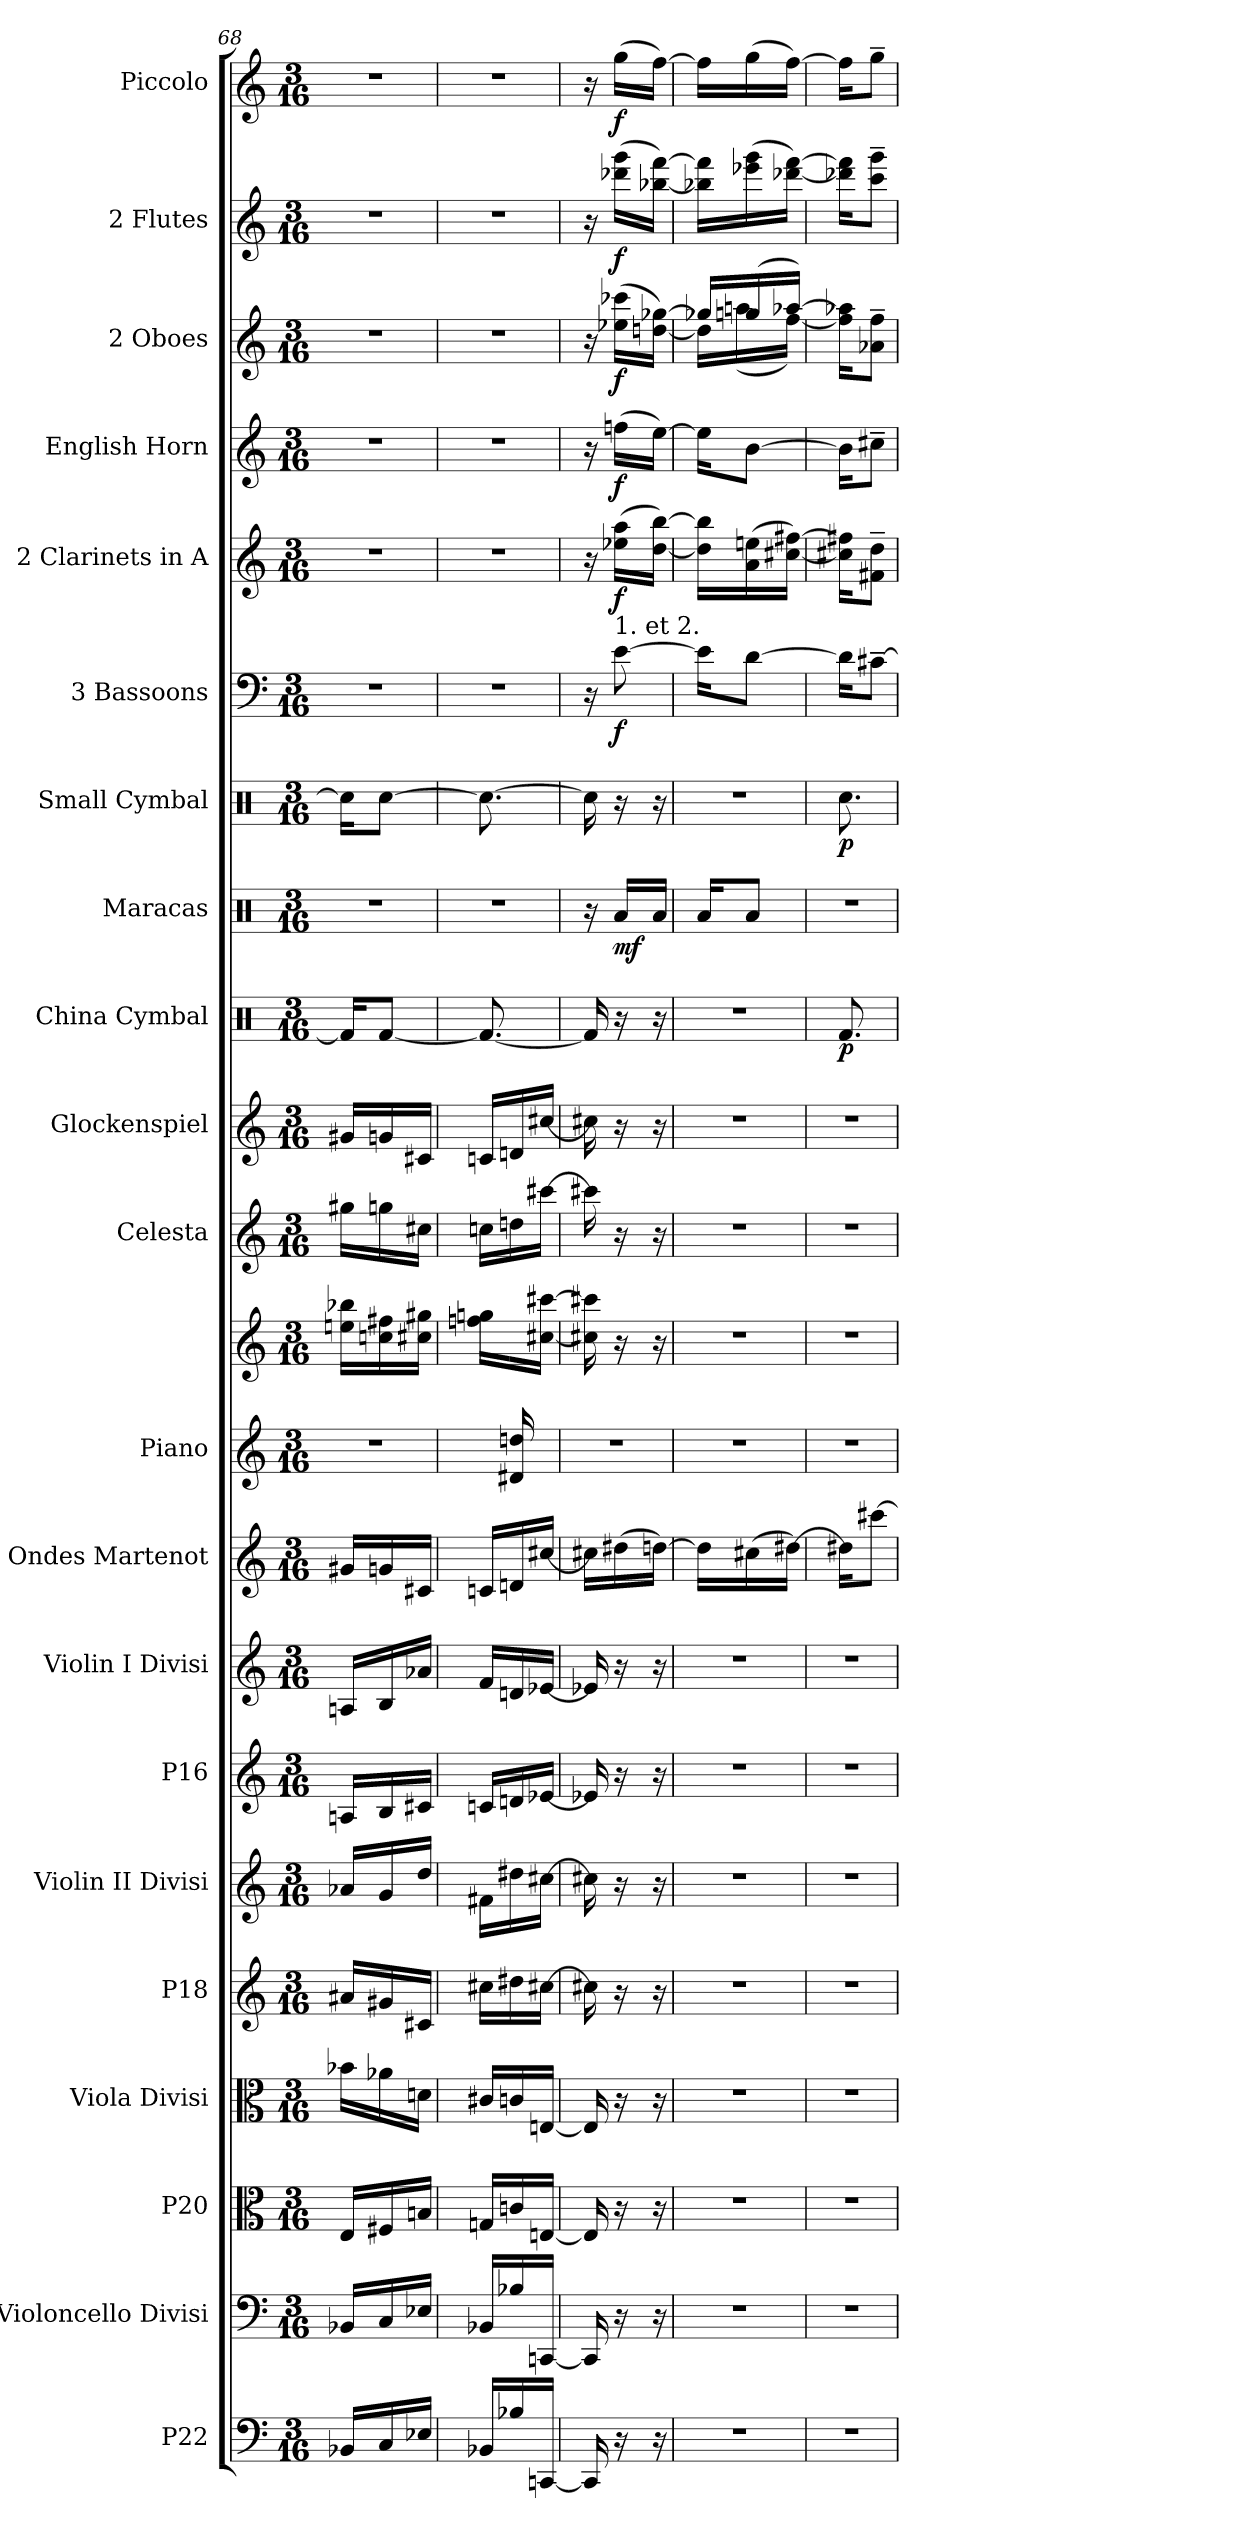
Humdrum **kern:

**kern	**kern	**kern	**kern	**kern	**kern	**kern	**kern	**kern	**kern	**kern	**kern	**kern	**kern	**dynam	**kern	**dynam	**kern	**dynam	**kern	**dynam	**kern	**dynam	**kern	**dynam	**kern	**dynam	**kern	**dynam	**kern	**dynam
*part21	*part20	*part19	*part18	*part17	*part16	*part15	*part14	*part13	*part12	*part12	*part11	*part10	*part9	*part9	*part8	*part8	*part7	*part7	*part6	*part6	*part5	*part5	*part4	*part4	*part3	*part3	*part2	*part2	*part1	*part1
*staff22	*staff21	*staff20	*staff19	*staff18	*staff17	*staff16	*staff15	*staff14	*staff13	*staff12	*staff11	*staff10	*staff9	*staff9	*staff8	*staff8	*staff7	*staff7	*staff6	*staff6	*staff5	*staff5	*staff4	*staff4	*staff3	*staff3	*staff2	*staff2	*staff1	*staff1
*I"P22	*I"Violoncello Divisi	*I"P20	*I"Viola Divisi	*I"P18	*I"Violin II Divisi	*I"P16	*I"Violin I Divisi	*I"Ondes Martenot	*I"Piano	*	*I"Celesta	*I"Glockenspiel	*I"China Cymbal	*	*I"Maracas	*	*I"Small Cymbal	*	*I"3 Bassoons	*	*I"2 Clarinets in A	*	*I"English Horn	*	*I"2 Oboes	*	*I"2 Flutes	*	*I"Piccolo	*
*	*I'Vc.	*	*I'Vla.	*	*I'Vln. II	*	*I'Vln. I	*	*I'Pno.	*	*I'Cel.	*I'Glock.	*	*	*	*	*	*	*I'Bsn.	*	*I'Cl.	*	*	*	*I'Ob.	*	*I'Fl.	*	*I'Picc.	*
*clefF4	*clefF4	*clefC3	*clefC3	*clefG2	*clefG2	*clefG2	*clefG2	*clefG2	*clefG2	*clefG2	*clefG2	*clefG2	*clefX	*	*clefX	*	*clefX	*	*clefF4	*	*clefG2	*	*clefG2	*	*clefG2	*	*clefG2	*	*clefG2	*
*	*	*	*	*	*	*	*	*	*	*	*ITrd-7c-12	*ITrd-14c-24	*	*	*	*	*	*	*	*	*ITrd2c3	*	*ITrd4c7	*	*	*	*	*	*ITrd-7c-12	*
*k[]	*k[]	*k[]	*k[]	*k[]	*k[]	*k[]	*k[]	*k[]	*k[]	*k[]	*k[]	*k[]	*k[]	*	*k[]	*	*k[]	*	*k[]	*	*k[f#c#g#]	*	*k[b-]	*	*k[]	*	*k[]	*	*k[]	*
*M3/16	*M3/16	*M3/16	*M3/16	*M3/16	*M3/16	*M3/16	*M3/16	*M3/16	*M3/16	*M3/16	*M3/16	*M3/16	*M3/16	*	*M3/16	*	*M3/16	*	*M3/16	*	*M3/16	*	*M3/16	*	*M3/16	*	*M3/16	*	*M3/16	*
=68	=68	=68	=68	=68	=68	=68	=68	=68	=68	=68	=68	=68	=68	=68	=68	=68	=68	=68	=68	=68	=68	=68	=68	=68	=68	=68	=68	=68	=68	=68
!	!	!	!	!	!	!	!	!	!LO:N:vis=1	!	!	!	!	!	!LO:N:vis=1	!	!	!	!LO:N:vis=1	!	!LO:N:vis=1	!	!LO:N:vis=1	!	!LO:N:vis=1	!	!LO:N:vis=1	!	!LO:N:vis=1	!
16BB-Xi/LL	16BB-Xi/LL	16Ei/LL	16b-Xi\LL	16a#Xi/LL	16a-Xi/LL	16Ani/LL	16Ani/LL	16g#Xi/LL	8.r	16eeni\ 16bb-XiLL	16ggg#Xi\LL	16ggg#Xi/LL	16Rfi/KL]	.	8.r	.	16Rcci\KL]	.	8.r	.	8.r	.	8.r	.	8.r	.	8.r	.	8.r	.
16Ci/	16Ci/	16F#Xi/	16a-Xi\	16g#Xi/	16gi/	16Bi/	16Bi/	16gni/	.	16ccni\ 16ff#Xi	16gggni\	16gggni/	[<8Rfi/J	.	.	.	[>8Rcci\J	.	.	.	.	.	.	.	.	.	.	.	.	.
16E-Xi/JJ	16E-Xi/JJ	16Bni/JJ	16dni\JJ	16c#Xi/JJ	16ddi/JJ	16c#Xi/JJ	16a-Xi/JJ	16c#Xi/JJ	.	16cc#Xi\ 16gg#XiJJ	16ccc#Xi\JJ	16ccc#Xi/JJ	.	.	.	.	.	.	.	.	.	.	.	.	.	.	.	.	.	.
=69	=69	=69	=69	=69	=69	=69	=69	=69	=69	=69	=69	=69	=69	=69	=69	=69	=69	=69	=69	=69	=69	=69	=69	=69	=69	=69	=69	=69	=69	=69
*	*	*	*	*	*	*	*	*	*^	*	*	*	*	*	*	*	*	*	*	*	*	*	*	*	*	*	*	*	*	*
!	!	!	!	!	!	!	!	!	!	!LO:N:vis=1	!	!	!	!	!	!LO:N:vis=1	!	!	!	!LO:N:vis=1	!	!LO:N:vis=1	!	!LO:N:vis=1	!	!LO:N:vis=1	!	!LO:N:vis=1	!	!LO:N:vis=1	!
16BB-Xi/LL	16BB-Xi/LL	16Gni/LL	16c#Xi/LL	16cc#Xi\LL	16f#Xi\LL	16cni/LL	16fi/LL	16cni/LL	16ryy	8.ryy	16ffni\ 16ggniLL	16cccni\LL	16cccni/LL	8.Rfi/_<	.	8.r	.	8.Rcci\_>	.	8.r	.	8.r	.	8.r	.	8.r	.	8.r	.	8.r	.
16B-Xi/	16B-Xi/	16cni/	16cni/	16dd#Xi\	16dd#Xi\	16dni/	16dni/	16dni/	16d#Xi/ 16ddni	.	16ryy	16dddni\	16dddni/	.	.	.	.	.	.	.	.	.	.	.	.	.	.	.	.	.	.
[<16CCni/JJ	[<16CCni/JJ	[<16Eni/JJ	[<16Eni/JJ	[>16cc#Xi\JJ	[>16cc#Xi\JJ	[<16e-Xi/JJ	[<16e-Xi/JJ	[>16cc#Xi/JJ	16ryy	.	[<16cc#Xi\ [>16ccc#XiJJ	[>16cccc#Xi\JJ	[>16cccc#Xi/JJ	.	.	.	.	.	.	.	.	.	.	.	.	.	.	.	.	.	.
*	*	*	*	*	*	*	*	*	*v	*v	*	*	*	*	*	*	*	*	*	*	*	*	*	*	*	*	*	*	*	*	*
=70	=70	=70	=70	=70	=70	=70	=70	=70	=70	=70	=70	=70	=70	=70	=70	=70	=70	=70	=70	=70	=70	=70	=70	=70	=70	=70	=70	=70	=70	=70
!	!	!	!	!	!	!	!	!	!LO:N:vis=1	!	!	!	!	!	!	!	!	!	!	!	!	!	!	!	!	!	!	!	!	!
16CCi/]	16CCi/]	16Ei/]	16Ei/]	16cc#Xi\]	16cc#Xi\]	16e-Xi/]	16e-Xi/]	16cc#Xi\LL]	8.r	16cc#Xi\] 16ccc#Xi]	16cccc#Xi\]	16cccc#Xi\]	16Rfi/]	.	16r	.	16Rcci\]	.	16r	.	16r	.	16r	.	16r	.	16r	.	16r	.
!	!	!	!	!	!	!	!	!	!	!	!	!	!	!	!	!	!	!	!LO:TX:a:t=1. et 2.	!	!	!	!	!	!	!	!	!	!	!
16r	16r	16r	16r	16r	16r	16r	16r	(16dd#Xi\	.	16r	16r	16r	16r	.	16Rai/LL	mf	16r	.	[>8ei\	f	(16ccni\ 16ff#iLL	f	(16b-Xi\LL	f	(16ee-Xi\ 16ccc-XiLL	f	(16ddd-Xi\ 16gggiLL	f	(16gggi\LL	f
16r	16r	16r	16r	16r	16r	16r	16r	[>16ddni\JJ)	.	16r	16r	16r	16r	.	16Rai/JJ	.	16r	.	.	.	[<16bi\ [>16gg#iJJ)	.	[>16ai\JJ)	.	[<16ddni\ [>16gg-XiJJ)	.	[<16bb-Xi\ [>16fffiJJ)	.	[>16fffi\JJ)	.
=71	=71	=71	=71	=71	=71	=71	=71	=71	=71	=71	=71	=71	=71	=71	=71	=71	=71	=71	=71	=71	=71	=71	=71	=71	=71	=71	=71	=71	=71	=71
!LO:N:vis=1	!LO:N:vis=1	!LO:N:vis=1	!LO:N:vis=1	!LO:N:vis=1	!LO:N:vis=1	!LO:N:vis=1	!LO:N:vis=1	!	!LO:N:vis=1	!LO:N:vis=1	!LO:N:vis=1	!LO:N:vis=1	!LO:N:vis=1	!	!	!	!LO:N:vis=1	!	!	!	!	!	!	!	!	!	!	!	!	!
*	*	*	*	*	*	*	*	*	*	*	*	*	*	*	*	*	*	*	*	*	*	*	*	*	*^	*	*	*	*	*
8.r	8.r	8.r	8.r	8.r	8.r	8.r	8.r	16ddi\LL]	8.r	8.r	8.r	8.r	8.r	.	16Rai/KL	.	8.r	.	16ei\KL]	.	16bi\] 16gg#i]LL	.	16ai\KL]	.	16gg-Xi/LL]	16ddni\LL]	.	16bb-Xi\] 16fffi]LL	.	16fffi\LL]	.
.	.	.	.	.	.	.	.	(16cc#Xi\	.	.	.	.	.	.	8Rai/J	.	.	.	[>8di\J	.	(16f#i\ 16cc#Xi	.	[>8ei\J	.	(16ggni/	(16aani\	.	(16eee-Xi\ 16gggi	.	(16gggi\	.
.	.	.	.	.	.	.	.	[>16dd#Xi\JJ)	.	.	.	.	.	.	.	.	.	.	.	.	[<16a#Xi\ [>16dd#XiJJ)	.	.	.	[>16aa-Xi/JJ)	[<16ffi\JJ)	.	[<16ddd-Xi\ [>16fffiJJ)	.	[>16fffi\JJ)	.
=72	=72	=72	=72	=72	=72	=72	=72	=72	=72	=72	=72	=72	=72	=72	=72	=72	=72	=72	=72	=72	=72	=72	=72	=72	=72	=72	=72	=72	=72	=72	=72
!LO:N:vis=1	!LO:N:vis=1	!LO:N:vis=1	!LO:N:vis=1	!LO:N:vis=1	!LO:N:vis=1	!LO:N:vis=1	!LO:N:vis=1	!	!LO:N:vis=1	!LO:N:vis=1	!LO:N:vis=1	!LO:N:vis=1	!	!	!LO:N:vis=1	!	!	!	!	!	!	!	!	!	!	!	!	!	!	!	!
*	*	*	*	*	*	*	*	*	*	*	*	*	*	*	*	*	*	*	*	*	*	*	*	*	*v	*v	*	*	*	*	*
8.r	8.r	8.r	8.r	8.r	8.r	8.r	8.r	16dd#Xi\KL]	8.r	8.r	8.r	8.r	8.Rfi/	p	8.r	.	8.Rcci\	p	16di\KL]	.	16a#Xi\] 16dd#Xi]KL	.	16ei\KL]	.	16ffi\] 16aa-Xi]KL	.	16ddd-Xi\] 16fffi]KL	.	16fffi\KL]	.
.	.	.	.	.	.	.	.	[>8ccc#Xi\J	.	.	.	.	.	.	.	.	.	.	[>8c#X~i\J	.	8d#Xi\~ 8bi~J	.	8f#X~i\J	.	8a-Xi\~ 8ffi~J	.	8ccci\~ 8gggi~J	.	8ggg~i\J	.
=	=	=	=	=	=	=	=	=	=	=	=	=	=	=	=	=	=	=	=	=	=	=	=	=	=	=	=	=	=	=
*-	*-	*-	*-	*-	*-	*-	*-	*-	*-	*-	*-	*-	*-	*-	*-	*-	*-	*-	*-	*-	*-	*-	*-	*-	*-	*-	*-	*-	*-	*-
